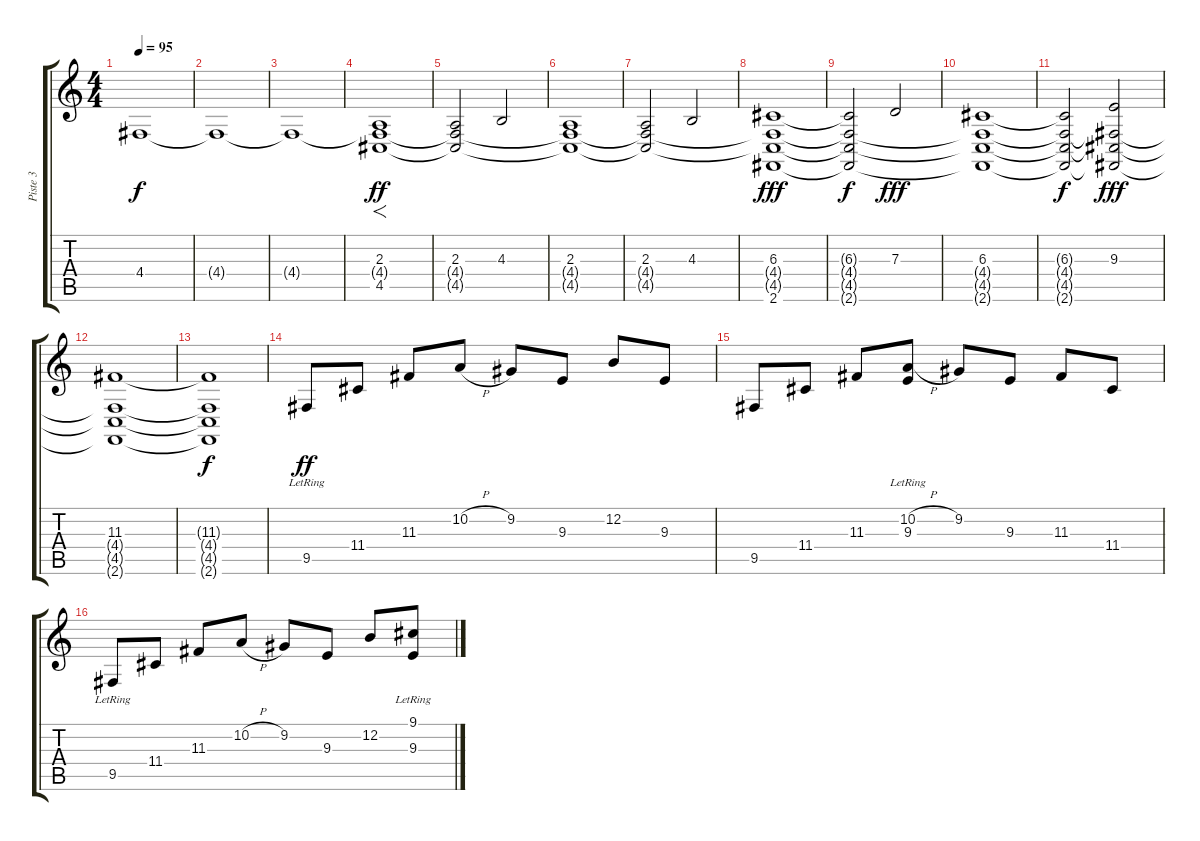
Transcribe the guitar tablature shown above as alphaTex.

\track ("Piste 3" "Piste 3") {instrument stringensemble2}
\staff {score tabs}
\tuning (E4 B3 G3 D3 A2 E2) {hide}
\ts (4 4)
\tempo 95
\clef g2
\ks c
4.4.1{dy f} |
4.4{t}.1 |
4.4{t}.1 |
(2.3 4.4{t} 4.5).1{f dy ff} |
(2.3 4.4{t} 4.5{t}).2 4.3.2 |
(2.3 4.4{t} 4.5{t}).1 |
(2.3 4.4{t} 4.5{t}).2 4.3.2 |
(6.3 4.4{t} 4.5{t} 2.6).1{dy fff} |
(6.3{t} 4.4{t} 4.5{t} 2.6{t}).2{dy f} 7.3.2{dy fff} |
(6.3 4.4{t} 4.5{t} 2.6{t}).1 |
(6.3{t} 4.4{t} 4.5{t} 2.6{t}).2{dy f} (9.3 4.4{t} 4.5{t} 2.6{t}).2{dy fff} |
(11.3 4.4{t} 4.5{t} 2.6{t}).1 |
(11.3{t} 4.4{t} 4.5{t} 2.6{t}).1{dy f} |
9.5{lr}.8{dy ff} 11.4.8 11.3.8 10.2{h}.8 9.2.8 9.3.8 12.2.8 9.3.8 |
9.5.8 11.4.8 11.3.8 (10.2{h} 9.3{lr}).8 9.2.8 9.3.8 11.3.8 11.4.8 |
9.5{lr}.8 11.4.8 11.3.8 10.2{h}.8 9.2.8 9.3.8 12.2.8 (9.1{lr} 9.3).8
